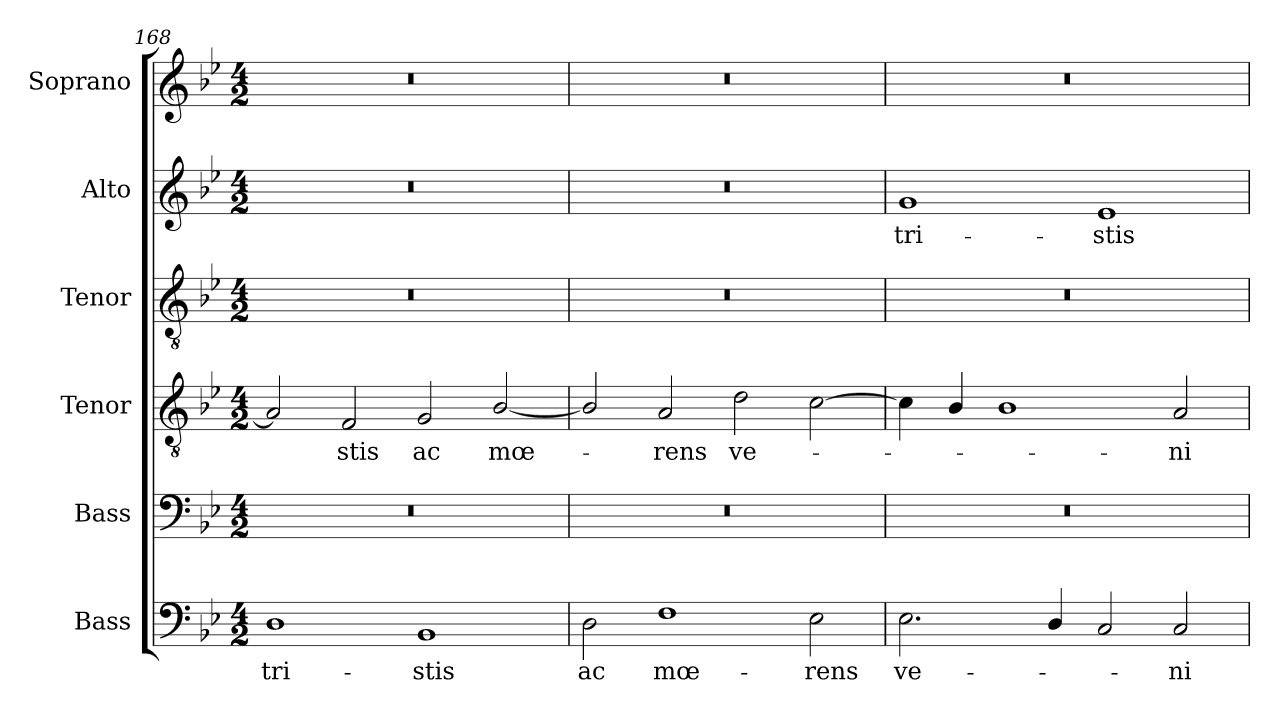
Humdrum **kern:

**kern	**text	**kern	**kern	**text	**kern	**kern	**text	**kern
*part6	*part6	*part5	*part4	*part4	*part3	*part2	*part2	*part1
*staff6	*staff6	*staff5	*staff4	*staff4	*staff3	*staff2	*staff2	*staff1
*I"Bass	*	*I"Bass	*I"Tenor	*	*I"Tenor	*I"Alto	*	*I"Soprano
*I'B2.	*	*I'B1.	*I'T2.	*	*I'T1.	*I'A.	*	*I'S.
*clefF4	*	*clefF4	*clefGv2	*	*clefGv2	*clefG2	*	*clefG2
*	*	*	*ITrd7c12	*	*ITrd7c12	*	*	*
*k[b-e-]	*	*k[b-e-]	*k[b-e-]	*	*k[b-e-]	*k[b-e-]	*	*k[b-e-]
*B-:	*	*B-:	*B-:	*	*B-:	*B-:	*	*B-:
*M4/2	*	*M4/2	*M4/2	*	*M4/2	*M4/2	*	*M4/2
=168	=168	=168	=168	=168	=168	=168	=168	=168
!	!LO:LY:b:color=#000000	!LO:N:vis=1	!	!	!LO:N:vis=1	!LO:N:vis=1	!	!LO:N:vis=1
1Di	tri-	0r	2AAi/]	.	0r	0r	.	0r
!	!	!	!	!LO:LY:b:color=#000000	!	!	!	!
.	.	.	2FFi/	-stis	.	.	.	.
!	!LO:LY:b:color=#000000	!	!	!	!	!	!	!
!	!	!	!	!LO:LY:b:color=#000000	!	!	!	!
1BB-i	-stis	.	2GGi/	ac	.	.	.	.
!	!	!	!	!LO:LY:b:color=#000000	!	!	!	!
.	.	.	[<2BB-i/	mœ-	.	.	.	.
=169	=169	=169	=169	=169	=169	=169	=169	=169
!	!LO:LY:b:color=#000000	!LO:N:vis=1	!	!	!LO:N:vis=1	!LO:N:vis=1	!	!LO:N:vis=1
2Di\	ac	0r	2BB-i/]	.	0r	0r	.	0r
!	!LO:LY:b:color=#000000	!	!	!	!	!	!	!
!	!	!	!	!LO:LY:b:color=#000000	!	!	!	!
1Fi	mœ-	.	2AAi/	-rens	.	.	.	.
!	!	!	!	!LO:LY:b:color=#000000	!	!	!	!
.	.	.	2Di\	ve-	.	.	.	.
!	!LO:LY:b:color=#000000	!	!	!	!	!	!	!
2E-i\	-rens	.	[>2Ci\	.	.	.	.	.
=170	=170	=170	=170	=170	=170	=170	=170	=170
!	!LO:LY:b:color=#000000	!LO:N:vis=1	!	!	!LO:N:vis=1	!	!	!
!	!	!	!	!	!	!	!LO:LY:b:color=#000000	!LO:N:vis=1
2.E-i\	ve-	0r	4Ci\]	.	0r	1gi	tri-	0r
.	.	.	4BB-i/	.	.	.	.	.
.	.	.	1BB-i	.	.	.	.	.
4Di/	.	.	.	.	.	.	.	.
!	!	!	!	!	!	!	!LO:LY:b:color=#000000	!
2Ci/	.	.	.	.	.	1e-i	-stis	.
!	!LO:LY:b:color=#000000	!	!	!	!	!	!	!
!	!	!	!	!LO:LY:b:color=#000000	!	!	!	!
2Ci/	-ni-	.	2AAi/	-ni-	.	.	.	.
=	=	=	=	=	=	=	=	=
*-	*-	*-	*-	*-	*-	*-	*-	*-
